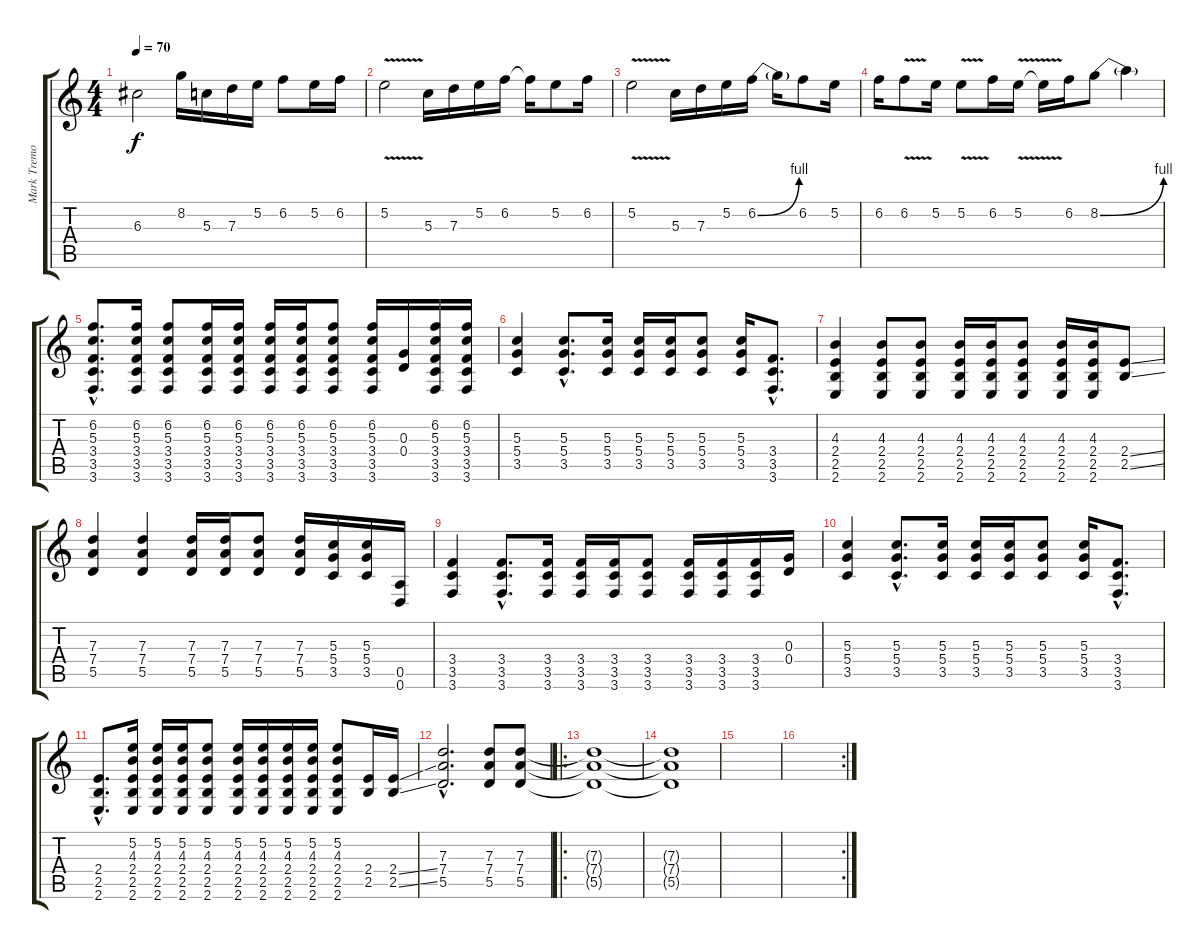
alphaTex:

\track ("Mark Tremonti" "Mark Tremo") {instrument overdrivenguitar}
\staff {score tabs}
\tuning (E4 B3 G3 D3 A2 D2) {hide}
\ts (4 4)
\tempo 70
\clef g2
\ks c
6.3{t}.2{dy f} 8.2{t}.16 5.3.16 7.3.16 5.2.16 6.2.8 5.2.16 6.2.16 |
5.2{v}.2 5.3.16 7.3.16 5.2.16 6.2.16 6.2{t}.16 5.2.8 6.2.16 |
5.2{v}.2 5.3.16 7.3.16 5.2.16 6.2{be (bend 0 0 60 4)}.16 6.2{t}.16 6.2.8 5.2.16 |
6.2.16 6.2{v}.8 5.2.16 5.2{v}.8 6.2.16 5.2{v}.16 5.2{t}.16 6.2.16 8.2{be (bend 0 0 60 4)}.8 8.2{t}.4 |
(6.2{hac} 5.3{hac} 3.4{hac} 3.5{hac} 3.6{hac}).8{d volume 13 balance 0} (6.2 5.3 3.4 3.5 3.6).16 (6.2 5.3 3.4 3.5 3.6).8 (6.2 5.3 3.4 3.5 3.6).16 (6.2 5.3 3.4 3.5 3.6).16 (6.2 5.3 3.4 3.5 3.6).16 (6.2 5.3 3.4 3.5 3.6).16 (6.2 5.3 3.4 3.5 3.6).8 (6.2 5.3 3.4 3.5 3.6).16 (0.3 0.4).16 (6.2 5.3 3.4 3.5 3.6).16 (6.2 5.3 3.4 3.5 3.6).16 |
(5.3 5.4 3.5).4 (5.3{hac} 5.4{hac} 3.5{hac}).8{d} (5.3 5.4 3.5).16 (5.3 5.4 3.5).16 (5.3 5.4 3.5).16 (5.3 5.4 3.5).8 (5.3 5.4 3.5).16 (3.4{hac} 3.5{hac} 3.6{hac}).8{d} |
(4.3 2.4 2.5 2.6).4 (4.3 2.4 2.5 2.6).8 (4.3 2.4 2.5 2.6).8 (4.3 2.4 2.5 2.6).16 (4.3 2.4 2.5 2.6).16 (4.3 2.4 2.5 2.6).8 (4.3 2.4 2.5 2.6).16 (4.3 2.4 2.5 2.6).16 (2.4{ss} 2.5{ss}).8 |
(7.3 7.4 5.5).4 (7.3 7.4 5.5).4 (7.3 7.4 5.5).16 (7.3 7.4 5.5).16 (7.3 7.4 5.5).8 (7.3 7.4 5.5).16 (5.3 5.4 3.5).16 (5.3 5.4 3.5).16 (0.5 0.6).16 |
(3.4 3.5 3.6).4 (3.4{hac} 3.5{hac} 3.6{hac}).8{d} (3.4 3.5 3.6).16 (3.4 3.5 3.6).16 (3.4 3.5 3.6).16 (3.4 3.5 3.6).8 (3.4 3.5 3.6).16 (3.4 3.5 3.6).16 (3.4 3.5 3.6).16 (0.3 0.4).16 |
(5.3 5.4 3.5).4 (5.3{hac} 5.4{hac} 3.5{hac}).8{d} (5.3 5.4 3.5).16 (5.3 5.4 3.5).16 (5.3 5.4 3.5).16 (5.3 5.4 3.5).8 (5.3 5.4 3.5).16 (3.4{hac} 3.5{hac} 3.6{hac}).8{d} |
(2.4{hac} 2.5{hac} 2.6{hac}).8{d} (5.2 4.3 2.4 2.5 2.6).16 (5.2 4.3 2.4 2.5 2.6).16 (5.2 4.3 2.4 2.5 2.6).16 (5.2 4.3 2.4 2.5 2.6).8 (5.2 4.3 2.4 2.5 2.6).16 (5.2 4.3 2.4 2.5 2.6).16 (5.2 4.3 2.4 2.5 2.6).16 (5.2 4.3 2.4 2.5 2.6).16 (5.2 4.3 2.4 2.5 2.6).8 (2.4 2.5).16 (2.4{ss} 2.5{ss}).16 |
(7.3{hac} 7.4{hac} 5.5{hac}).2{d} (7.3 7.4 5.5).8 (7.3 7.4 5.5).8 |
\ro
(7.3{t} 7.4{t} 5.5{t}).1 |
(7.3{t} 7.4{t} 5.5{t}).1 |
|
\rc 2
